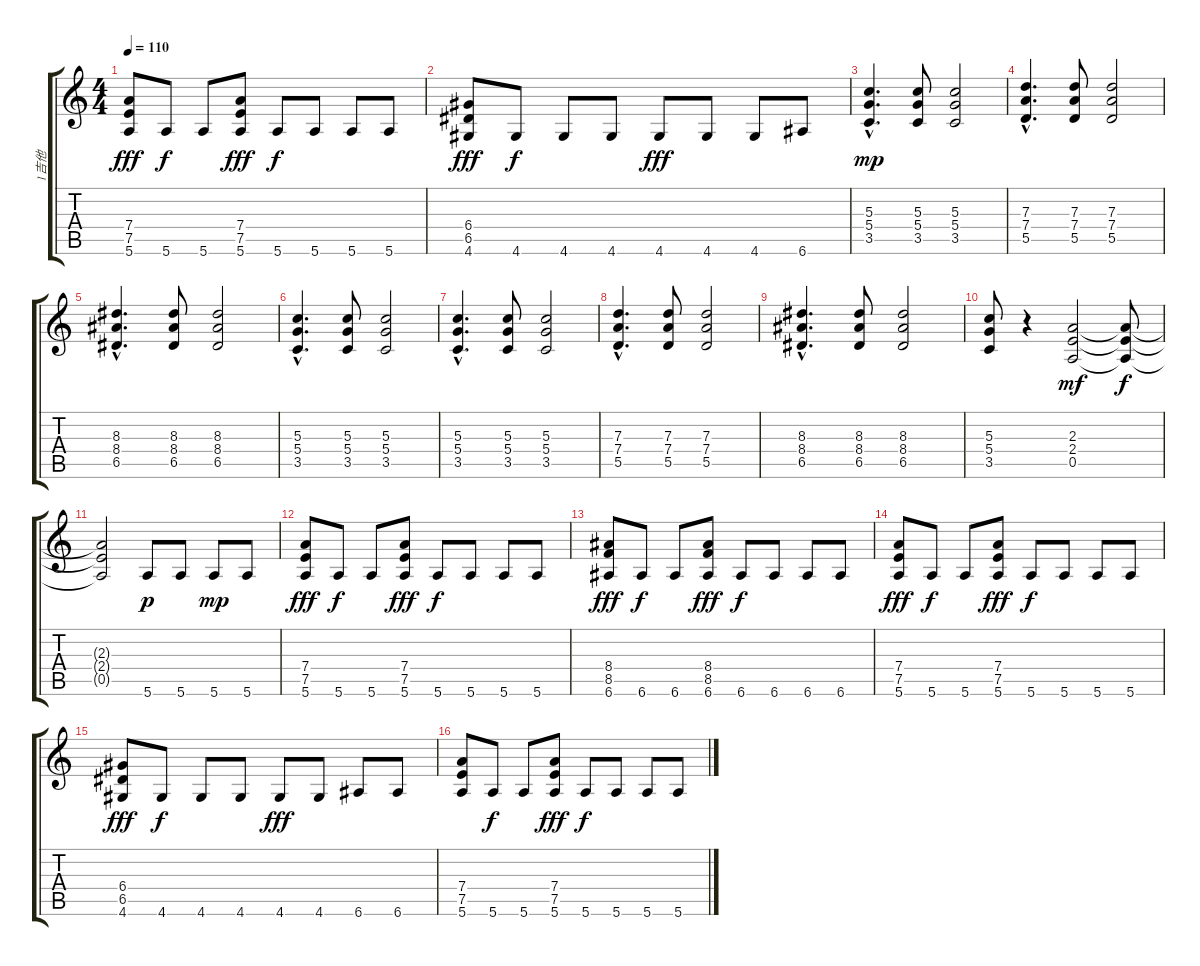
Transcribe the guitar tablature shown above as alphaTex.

\track ("1吉他" "1吉他") {instrument overdrivenguitar}
\staff {score tabs}
\tuning (E4 B3 G3 D3 A2 E2) {hide}
\ts (4 4)
\tempo 110
\clef g2
\ks c
(7.4 7.5 5.6).8{dy fff} 5.6.8{dy f} 5.6.8 (7.4 7.5 5.6).8{dy fff} 5.6.8{dy f} 5.6.8 5.6.8 5.6.8 |
(6.4 6.5 4.6).8{dy fff} 4.6.8{dy f} 4.6.8 4.6.8 4.6.8{dy fff} 4.6.8 4.6.8 6.6.8 |
(5.3{hac} 5.4{hac} 3.5{hac}).4{d dy mp} (5.3 5.4 3.5).8 (5.3 5.4 3.5).2 |
(7.3{hac} 7.4{hac} 5.5{hac}).4{d} (7.3 7.4 5.5).8 (7.3 7.4 5.5).2 |
(8.3{hac} 8.4{hac} 6.5{hac}).4{d} (8.3 8.4 6.5).8 (8.3 8.4 6.5).2 |
(5.3{hac} 5.4{hac} 3.5{hac}).4{d} (5.3 5.4 3.5).8 (5.3 5.4 3.5).2 |
(5.3{hac} 5.4{hac} 3.5{hac}).4{d} (5.3 5.4 3.5).8 (5.3 5.4 3.5).2 |
(7.3{hac} 7.4{hac} 5.5{hac}).4{d} (7.3 7.4 5.5).8 (7.3 7.4 5.5).2 |
(8.3{hac} 8.4{hac} 6.5{hac}).4{d} (8.3 8.4 6.5).8 (8.3 8.4 6.5).2 |
(5.3 5.4 3.5).8 r.4 (2.3 2.4 0.5).2{dy mf} (2.3{t} 2.4{t} 0.5{t}).8{dy f} |
(2.3{t} 2.4{t} 0.5{t}).2 5.6.8{dy p} 5.6.8 5.6.8{dy mp} 5.6.8 |
(7.4 7.5 5.6).8{dy fff} 5.6.8{dy f} 5.6.8 (7.4 7.5 5.6).8{dy fff} 5.6.8{dy f} 5.6.8 5.6.8 5.6.8 |
(8.4 8.5 6.6).8{dy fff} 6.6.8{dy f} 6.6.8 (8.4 8.5 6.6).8{dy fff} 6.6.8{dy f} 6.6.8 6.6.8 6.6.8 |
(7.4 7.5 5.6).8{dy fff} 5.6.8{dy f} 5.6.8 (7.4 7.5 5.6).8{dy fff} 5.6.8{dy f} 5.6.8 5.6.8 5.6.8 |
(6.4 6.5 4.6).8{dy fff} 4.6.8{dy f} 4.6.8 4.6.8 4.6.8{dy fff} 4.6.8 6.6.8 6.6.8 |
(7.4 7.5 5.6).8 5.6.8{dy f} 5.6.8 (7.4 7.5 5.6).8{dy fff} 5.6.8{dy f} 5.6.8 5.6.8 5.6.8
